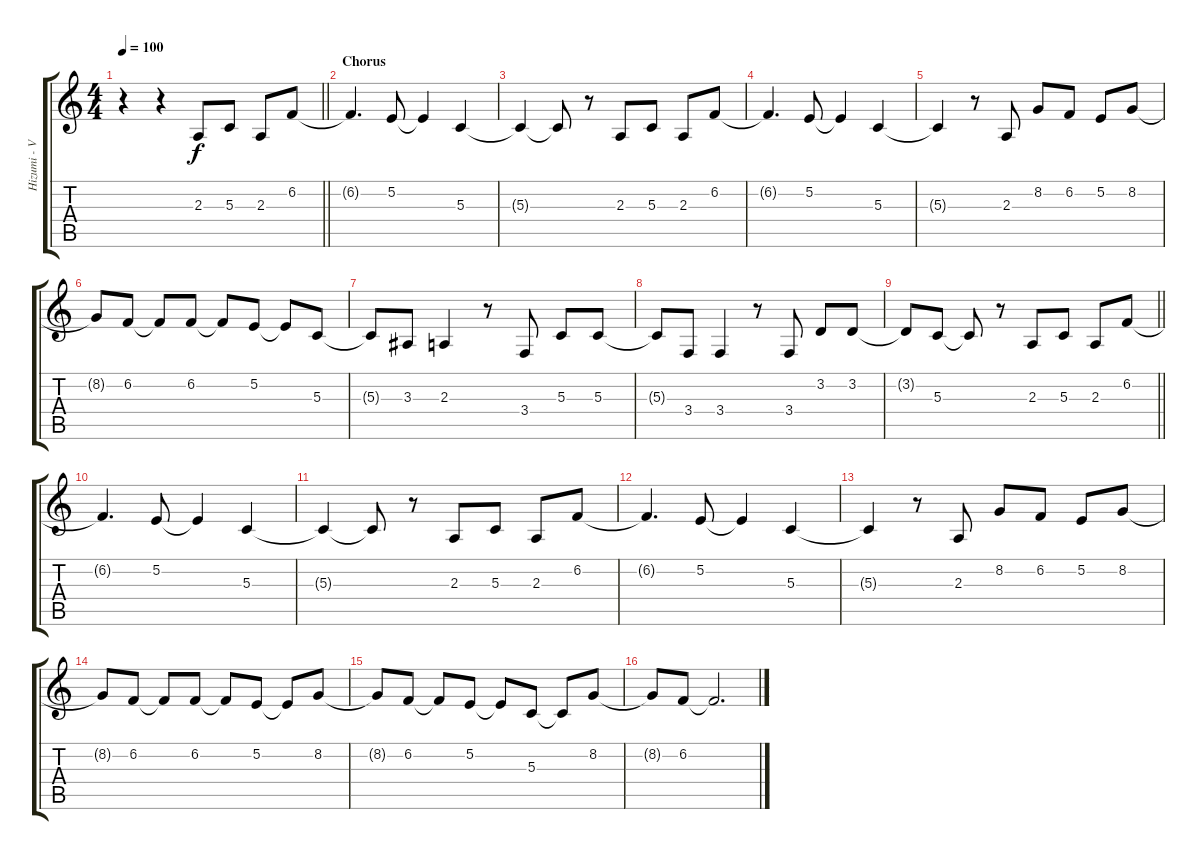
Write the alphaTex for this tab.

\track ("Hizumi - Vocals" "Hizumi - V") {instrument lead6voice}
\staff {score tabs}
\tuning (E4 B3 G3 D3 A2 D2) {hide}
\ts (4 4)
\tempo 100
\clef g2
\barLineRight lightlight
\ks c
r.4{dy f} r.4 2.3.8 5.3.8 2.3.8 6.2.8 |
\section ("" "Chorus")
6.2{t}.4{d} 5.2.8 5.2{t}.4 5.3.4 |
5.3{t}.4 5.3{t}.8 r.8 2.3.8 5.3.8 2.3.8 6.2.8 |
6.2{t}.4{d} 5.2.8 5.2{t}.4 5.3.4 |
5.3{t}.4 r.8 2.3.8 8.2.8 6.2.8 5.2.8 8.2.8 |
8.2{t}.8 6.2.8 6.2{t}.8 6.2.8 6.2{t}.8 5.2.8 5.2{t}.8 5.3.8 |
5.3{t}.8 3.3.8 2.3.4 r.8 3.4.8 5.3.8 5.3.8 |
5.3{t}.8 3.4.8 3.4.4 r.8 3.4.8 3.2.8 3.2.8 |
\barLineRight lightlight
3.2{t}.8 5.3.8 5.3{t}.8 r.8 2.3.8 5.3.8 2.3.8 6.2.8 |
\section ("" "")
6.2{t}.4{d} 5.2.8 5.2{t}.4 5.3.4 |
5.3{t}.4 5.3{t}.8 r.8 2.3.8 5.3.8 2.3.8 6.2.8 |
6.2{t}.4{d} 5.2.8 5.2{t}.4 5.3.4 |
5.3{t}.4 r.8 2.3.8 8.2.8 6.2.8 5.2.8 8.2.8 |
8.2{t}.8 6.2.8 6.2{t}.8 6.2.8 6.2{t}.8 5.2.8 5.2{t}.8 8.2.8 |
8.2{t}.8 6.2.8 6.2{t}.8 5.2.8 5.2{t}.8 5.3.8 5.3{t}.8 8.2.8 |
8.2{t}.8 6.2.8 6.2{t}.2{d}
